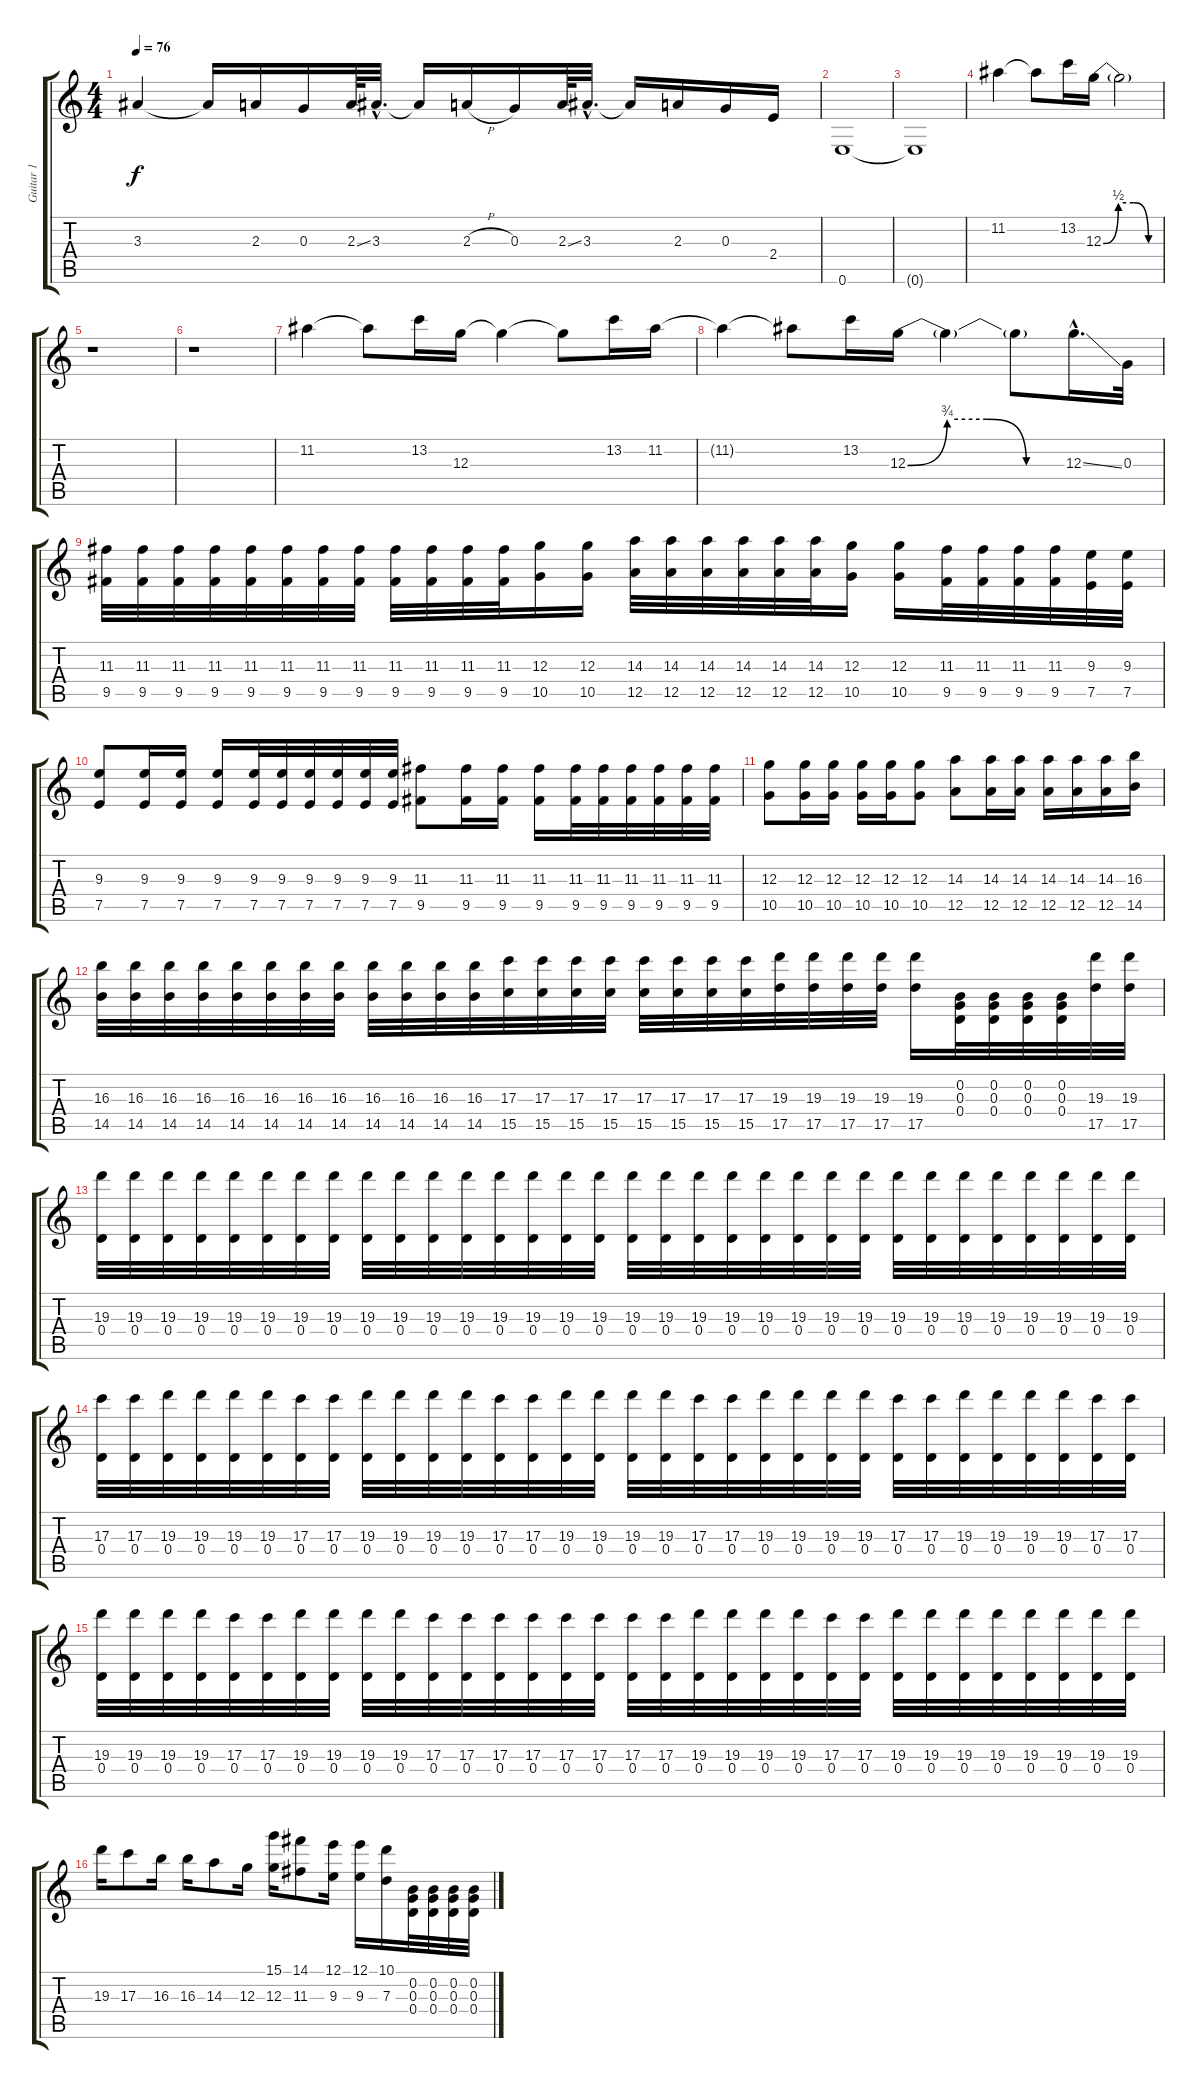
\track ("Guitar 1" "Guitar 1") {instrument distortionguitar}
\staff {score tabs}
\tuning (E4 B3 G3 D3 A2 E2) {hide}
\ts (4 4)
\tempo 76
\clef g2
\ks c
3.3{t}.4{dy f} 3.3{t}.16 2.3.16 0.3.16 2.3{ss}.64 3.3{hac}.32{d} 3.3{t}.16 2.3{h}.16 0.3.16 2.3{ss}.64 3.3{hac}.32{d} 3.3{t}.16 2.3.16 0.3.16 2.4.16 |
0.6.1 |
0.6{t}.1 |
11.2.4 11.2{t}.8 13.2.16 12.3{be (custom 0 0 15 2 30 2 45 0 60 0)}.16 12.3{t}.2 |
r.1 |
r.1 |
11.2.4 11.2{t}.8 13.2.16 12.3.16 12.3{t}.4 12.3{t}.8 13.2.16 11.2.16 |
11.2{t}.4 11.2{t}.8 13.2.16 12.3{be (custom 0 0 15 3 30 3 45 0 60 0)}.16 12.3{t}.4 12.3{t}.8 12.3{ss hac}.16{d} 0.3.32 |
(11.3 9.5).32 (11.3 9.5).32 (11.3 9.5).32 (11.3 9.5).32 (11.3 9.5).32 (11.3 9.5).32 (11.3 9.5).32 (11.3 9.5).32 (11.3 9.5).32 (11.3 9.5).32 (11.3 9.5).32 (11.3 9.5).32 (12.3 10.5).16 (12.3 10.5).16 (14.3 12.5).32 (14.3 12.5).32 (14.3 12.5).32 (14.3 12.5).32 (14.3 12.5).32 (14.3 12.5).32 (12.3 10.5).16 (12.3 10.5).16 (11.3 9.5).32 (11.3 9.5).32 (11.3 9.5).32 (11.3 9.5).32 (9.3 7.5).32 (9.3 7.5).32 |
(9.3 7.5).8 (9.3 7.5).16 (9.3 7.5).16 (9.3 7.5).16 (9.3 7.5).32 (9.3 7.5).32 (9.3 7.5).32 (9.3 7.5).32 (9.3 7.5).32 (9.3 7.5).32 (11.3 9.5).8 (11.3 9.5).16 (11.3 9.5).16 (11.3 9.5).16 (11.3 9.5).32 (11.3 9.5).32 (11.3 9.5).32 (11.3 9.5).32 (11.3 9.5).32 (11.3 9.5).32 |
(12.3 10.5).8 (12.3 10.5).16 (12.3 10.5).16 (12.3 10.5).16 (12.3 10.5).16 (12.3 10.5).8 (14.3 12.5).8 (14.3 12.5).16 (14.3 12.5).16 (14.3 12.5).16 (14.3 12.5).16 (14.3 12.5).16 (16.3 14.5).16 |
(16.3 14.5).32 (16.3 14.5).32 (16.3 14.5).32 (16.3 14.5).32 (16.3 14.5).32 (16.3 14.5).32 (16.3 14.5).32 (16.3 14.5).32 (16.3 14.5).32 (16.3 14.5).32 (16.3 14.5).32 (16.3 14.5).32 (17.3 15.5).32 (17.3 15.5).32 (17.3 15.5).32 (17.3 15.5).32 (17.3 15.5).32 (17.3 15.5).32 (17.3 15.5).32 (17.3 15.5).32 (19.3 17.5).32 (19.3 17.5).32 (19.3 17.5).32 (19.3 17.5).32 (19.3 17.5).16 (0.2 0.3 0.4).32 (0.2 0.3 0.4).32 (0.2 0.3 0.4).32 (0.2 0.3 0.4).32 (19.3 17.5).32 (19.3 17.5).32 |
(19.3 0.4).32 (19.3 0.4).32 (19.3 0.4).32 (19.3 0.4).32 (19.3 0.4).32 (19.3 0.4).32 (19.3 0.4).32 (19.3 0.4).32 (19.3 0.4).32 (19.3 0.4).32 (19.3 0.4).32 (19.3 0.4).32 (19.3 0.4).32 (19.3 0.4).32 (19.3 0.4).32 (19.3 0.4).32 (19.3 0.4).32 (19.3 0.4).32 (19.3 0.4).32 (19.3 0.4).32 (19.3 0.4).32 (19.3 0.4).32 (19.3 0.4).32 (19.3 0.4).32 (19.3 0.4).32 (19.3 0.4).32 (19.3 0.4).32 (19.3 0.4).32 (19.3 0.4).32 (19.3 0.4).32 (19.3 0.4).32 (19.3 0.4).32 |
(17.3 0.4).32 (17.3 0.4).32 (19.3 0.4).32 (19.3 0.4).32 (19.3 0.4).32 (19.3 0.4).32 (17.3 0.4).32 (17.3 0.4).32 (19.3 0.4).32 (19.3 0.4).32 (19.3 0.4).32 (19.3 0.4).32 (17.3 0.4).32 (17.3 0.4).32 (19.3 0.4).32 (19.3 0.4).32 (19.3 0.4).32 (19.3 0.4).32 (17.3 0.4).32 (17.3 0.4).32 (19.3 0.4).32 (19.3 0.4).32 (19.3 0.4).32 (19.3 0.4).32 (17.3 0.4).32 (17.3 0.4).32 (19.3 0.4).32 (19.3 0.4).32 (19.3 0.4).32 (19.3 0.4).32 (17.3 0.4).32 (17.3 0.4).32 |
(19.3 0.4).32 (19.3 0.4).32 (19.3 0.4).32 (19.3 0.4).32 (17.3 0.4).32 (17.3 0.4).32 (19.3 0.4).32 (19.3 0.4).32 (19.3 0.4).32 (19.3 0.4).32 (17.3 0.4).32 (17.3 0.4).32 (17.3 0.4).32 (17.3 0.4).32 (17.3 0.4).32 (17.3 0.4).32 (17.3 0.4).32 (17.3 0.4).32 (19.3 0.4).32 (19.3 0.4).32 (19.3 0.4).32 (19.3 0.4).32 (17.3 0.4).32 (17.3 0.4).32 (19.3 0.4).32 (19.3 0.4).32 (19.3 0.4).32 (19.3 0.4).32 (19.3 0.4).32 (19.3 0.4).32 (19.3 0.4).32 (19.3 0.4).32 |
19.3.16 17.3.8 16.3.16 16.3.16 14.3.8 12.3.16 (15.1 12.3).16 (14.1 11.3).8 (12.1 9.3).16 (12.1 9.3).16 (10.1 7.3).16 (0.2 0.3 0.4).32 (0.2 0.3 0.4).32 (0.2 0.3 0.4).32 (0.2 0.3 0.4).32
